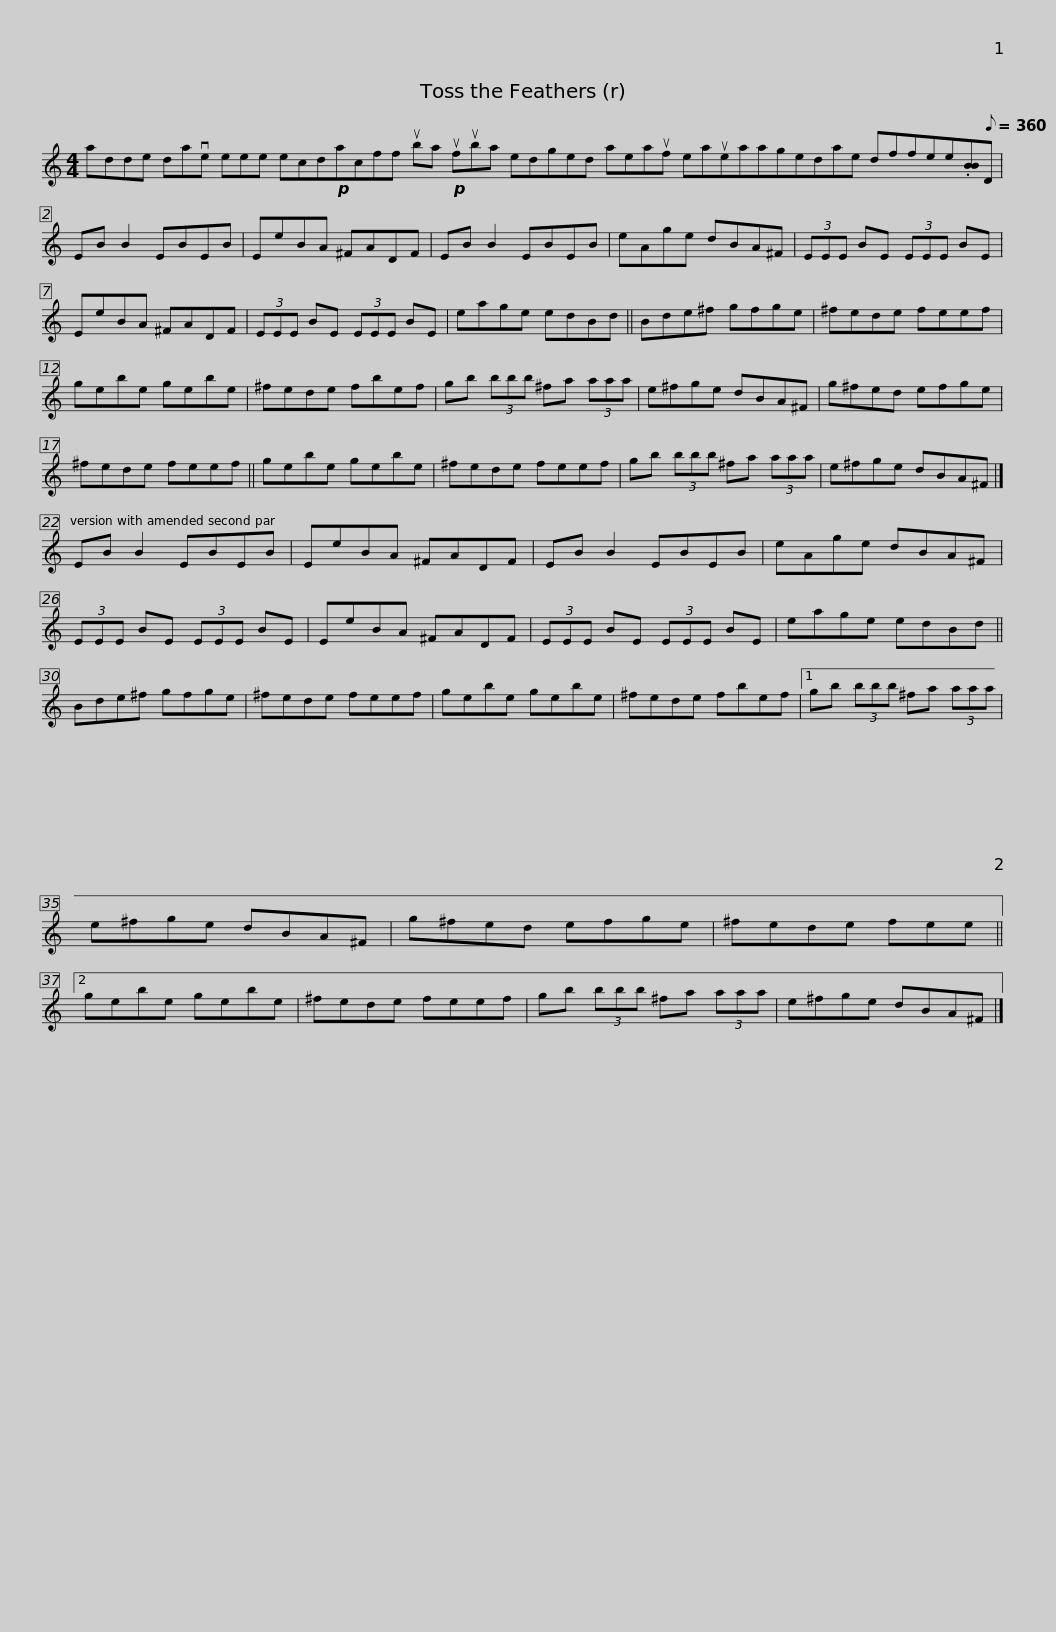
X:1
L:1/8
M:4/4
I:linebreak $
K:C
V:1 treble
V:1
 adde dave eee ecd!p!acff uba!p! ufuba edged aeauf eaueaagedae dffee.[BB][Q:1/8=360]D |$ EB B2 EBEB | EeBA ^FADF | EB B2 EBEB | eAge dBA^F | %5
 (3EEE BE (3EEE BE |$ EeBA ^FADF | (3EEE BE (3EEE BE | eage edBd || Bde^f gfge | %10
 ^fede feef |$ gebe gebe | ^fede fbef | gb (3bbb ^fa (3aaa | e^fge dBA^F | %15
 g^fed efge |$ ^fede feef || gebe gebe | ^fede feef | gb (3bbb ^fa (3aaa | %20
 e^fge dBA^F |]$ EB B2 EBEB | EeBA ^FADF | EB B2 EBEB | eAge dBA^F | %25
 (3EEE BE (3EEE BE |$ EeBA ^FADF | (3EEE BE (3EEE BE | eage edBd || Bde^f gfge | %30
 ^fede feef |$ gebe gebe | ^fede fbef |1 gb (3bbb ^fa (3aaa | e^fge dBA^F | %35
 g^fed efge |$ ^fede fee ||2 gebe gebe | ^fede feef | gb (3bbb ^fa (3aaa | %40
 e^fge dBA^F |] %41
